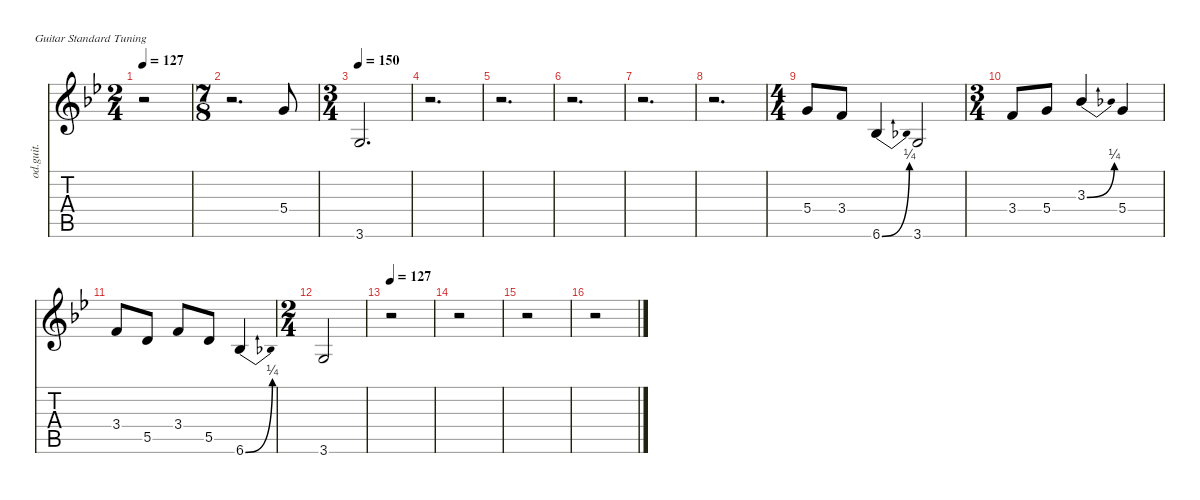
\defaultSystemsLayout 4
\hideDynamics
\bracketExtendMode nobrackets
\otherSystemsTrackNameOrientation horizontal
\track ("Electric Guitar" "od.guit.") {defaultSystemsLayout 4 instrument overdrivenguitar}
\staff {score tabs}
\tuning (E4 B3 G3 D3 A2 E2)
\ts (2 4)
\tempo 127
\clef g2
\ks gminor
r.2{dy ff beam Down} |
\ts (7 8)
\beaming (8 3 2 2)
r.2{d beam Down} 5.4{acc forcenatural}.8{dy f beam Up} |
\ts (3 4)
\beaming (8 2 2 2)
\tempo 150
3.6{acc forcenatural}.2{d beam Up} |
r.2{d beam Down} |
r.2{d beam Down} |
r.2{d beam Down} |
r.2{d beam Down} |
r.2{d beam Down} |
\ts (4 4)
\beaming (8 2 2 2 2)
5.4{acc forcenatural}.8{dy ff beam Up} 3.4{acc forcenatural}.8{beam Up} 6.6{be (bend 0 0 60 1) acc b}.4{beam Up} 3.6{acc forcenatural}.2{beam Up} |
\ts (3 4)
\beaming (8 2 2 2)
3.4{acc forcenatural}.8{beam Up} 5.4{acc forcenatural}.8{beam Up} 3.3{be (bend 0 0 60 1) acc b}.4{beam Up} 5.4{acc forcenatural}.4{beam Up} |
3.4{acc forcenatural}.8{beam Up} 5.5{acc forcenatural}.8{beam Up} 3.4{acc forcenatural}.8{beam Up} 5.5{acc forcenatural}.8{beam Up} 6.6{be (bend 0 0 60 1) acc b}.4{beam Up} |
\ts (2 4)
\beaming (8 2 2 2)
3.6{acc forcenatural}.2{beam Up} |
\tempo 127
r.2{beam Down} |
r.2{beam Down} |
r.2{beam Down} |
r.2{beam Down}
